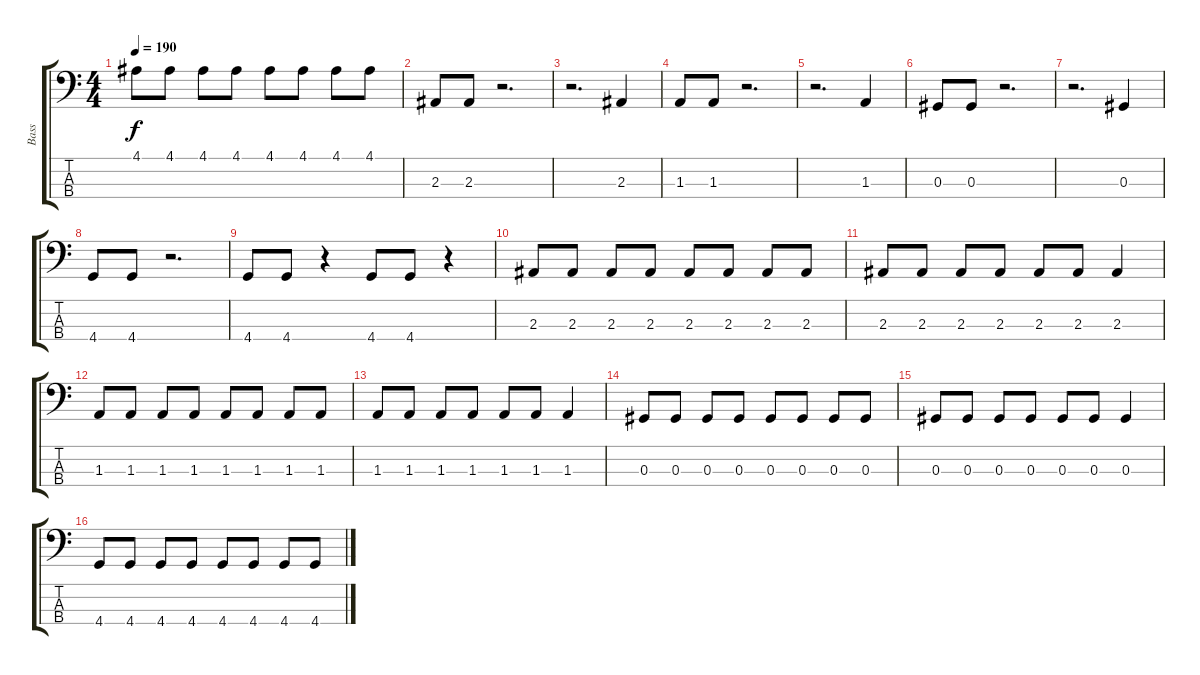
\track ("Bass" "Bass") {instrument electricbassfinger}
\staff {score tabs}
\tuning (Gb2 Db2 Ab1 Eb1) {hide}
\ts (4 4)
\tempo 190
\clef f4
\ks c
4.1.8{dy f} 4.1.8 4.1.8 4.1.8 4.1.8 4.1.8 4.1.8 4.1.8 |
2.3.8 2.3.8 r.2{d} |
r.2{d} 2.3.4 |
1.3.8 1.3.8 r.2{d} |
r.2{d} 1.3.4 |
0.3.8 0.3.8 r.2{d} |
r.2{d} 0.3.4 |
4.4.8 4.4.8 r.2{d} |
4.4.8 4.4.8 r.4 4.4.8 4.4.8 r.4 |
2.3.8 2.3.8 2.3.8 2.3.8 2.3.8 2.3.8 2.3.8 2.3.8 |
2.3.8 2.3.8 2.3.8 2.3.8 2.3.8 2.3.8 2.3.4 |
1.3.8 1.3.8 1.3.8 1.3.8 1.3.8 1.3.8 1.3.8 1.3.8 |
1.3.8 1.3.8 1.3.8 1.3.8 1.3.8 1.3.8 1.3.4 |
0.3.8 0.3.8 0.3.8 0.3.8 0.3.8 0.3.8 0.3.8 0.3.8 |
0.3.8 0.3.8 0.3.8 0.3.8 0.3.8 0.3.8 0.3.4 |
4.4.8 4.4.8 4.4.8 4.4.8 4.4.8 4.4.8 4.4.8 4.4.8
